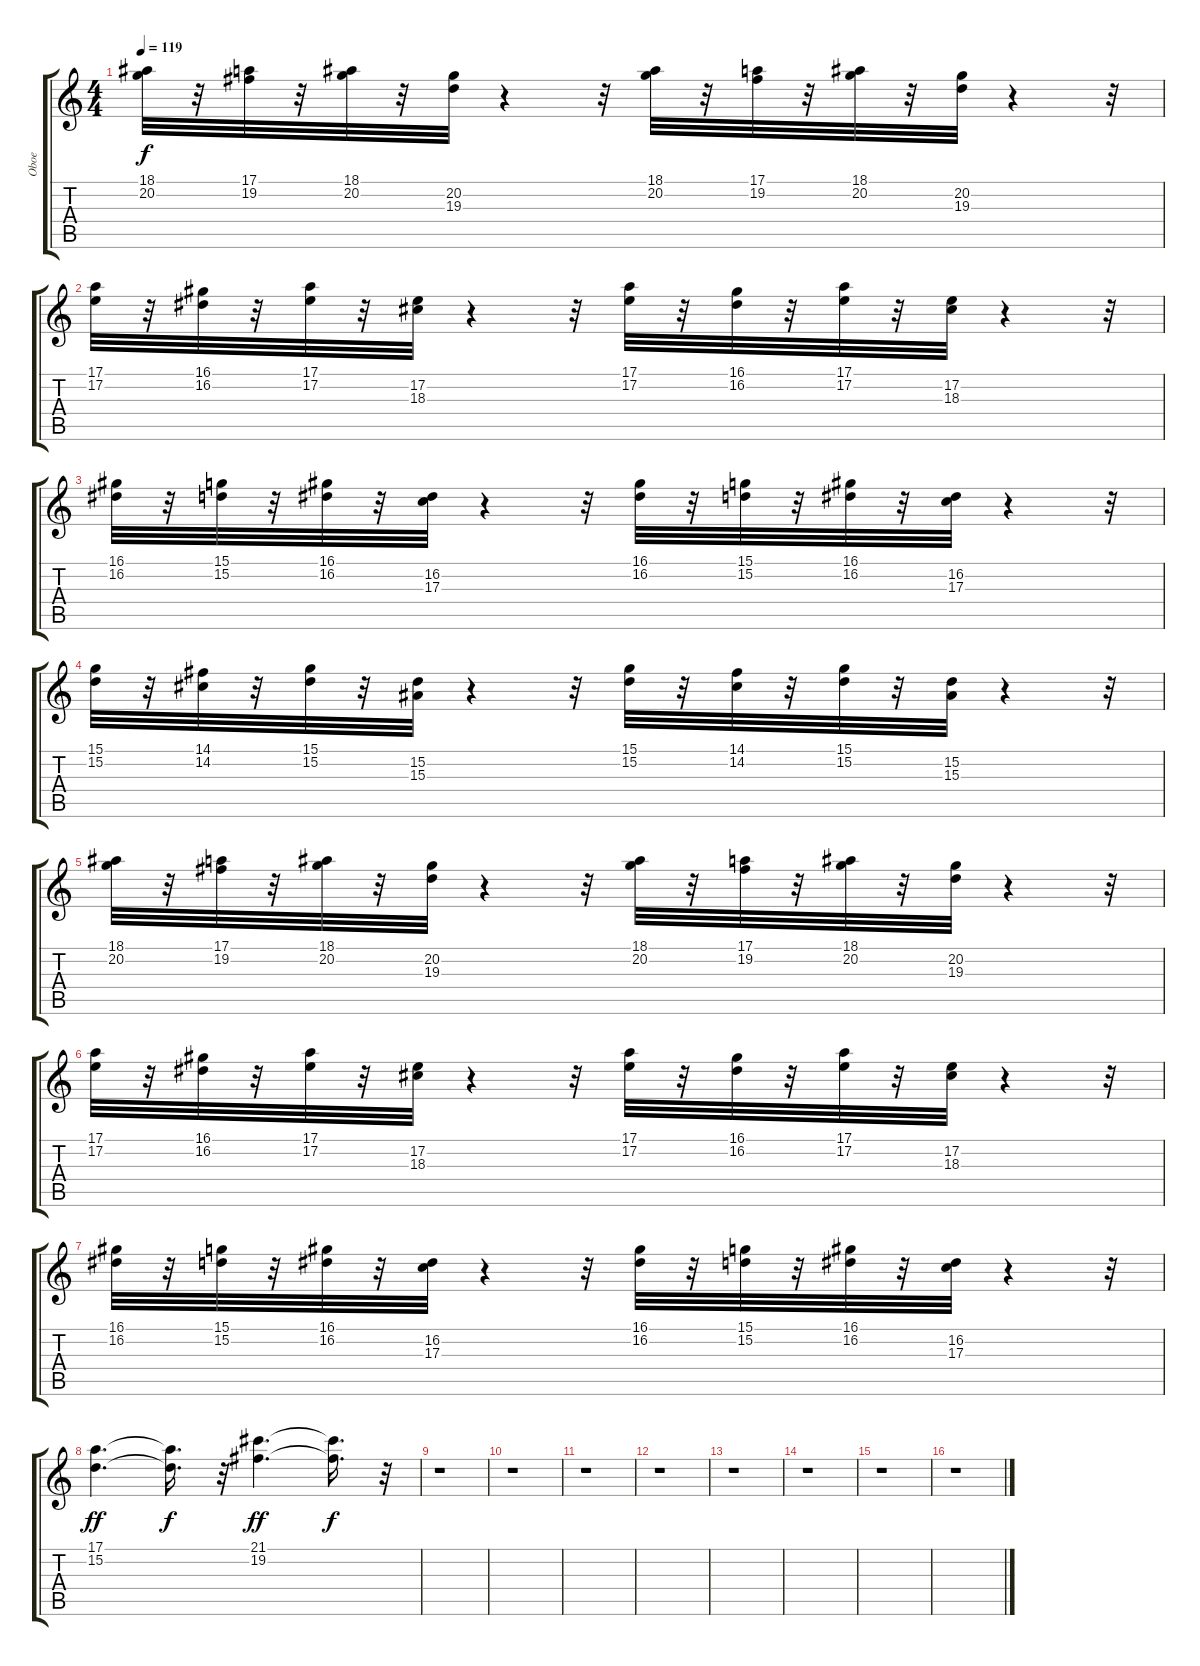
\track ("Oboe                            " "Oboe      ") {instrument trombone}
\staff {score tabs}
\tuning (E4 B3 G3 D3 A2 E2) {hide}
\ts (4 4)
\tempo 119
\clef g2
\ks c
(18.1 20.2).32{dy f} r.32 (17.1 19.2).32 r.32 (18.1 20.2).32 r.32 (20.2 19.3).32 r.4 r.32 (18.1 20.2).32 r.32 (17.1 19.2).32 r.32 (18.1 20.2).32 r.32 (20.2 19.3).32 r.4 r.32 |
(17.1 17.2).32 r.32 (16.1 16.2).32 r.32 (17.1 17.2).32 r.32 (17.2 18.3).32 r.4 r.32 (17.1 17.2).32 r.32 (16.1 16.2).32 r.32 (17.1 17.2).32 r.32 (17.2 18.3).32 r.4 r.32 |
(16.1 16.2).32 r.32 (15.1 15.2).32 r.32 (16.1 16.2).32 r.32 (16.2 17.3).32 r.4 r.32 (16.1 16.2).32 r.32 (15.1 15.2).32 r.32 (16.1 16.2).32 r.32 (16.2 17.3).32 r.4 r.32 |
(15.1 15.2).32 r.32 (14.1 14.2).32 r.32 (15.1 15.2).32 r.32 (15.2 15.3).32 r.4 r.32 (15.1 15.2).32 r.32 (14.1 14.2).32 r.32 (15.1 15.2).32 r.32 (15.2 15.3).32 r.4 r.32 |
(18.1 20.2).32 r.32 (17.1 19.2).32 r.32 (18.1 20.2).32 r.32 (20.2 19.3).32 r.4 r.32 (18.1 20.2).32 r.32 (17.1 19.2).32 r.32 (18.1 20.2).32 r.32 (20.2 19.3).32 r.4 r.32 |
(17.1 17.2).32 r.32 (16.1 16.2).32 r.32 (17.1 17.2).32 r.32 (17.2 18.3).32 r.4 r.32 (17.1 17.2).32 r.32 (16.1 16.2).32 r.32 (17.1 17.2).32 r.32 (17.2 18.3).32 r.4 r.32 |
(16.1 16.2).32 r.32 (15.1 15.2).32 r.32 (16.1 16.2).32 r.32 (16.2 17.3).32 r.4 r.32 (16.1 16.2).32 r.32 (15.1 15.2).32 r.32 (16.1 16.2).32 r.32 (16.2 17.3).32 r.4 r.32 |
(17.1 15.2).4{d dy ff} (17.1{t} 15.2{t}).16{d dy f} r.32 (21.1 19.2).4{d dy ff} (21.1{t} 19.2{t}).16{d dy f} r.32 |
r.1 |
r.1 |
r.1 |
r.1 |
r.1 |
r.1 |
r.1 |
r.1
